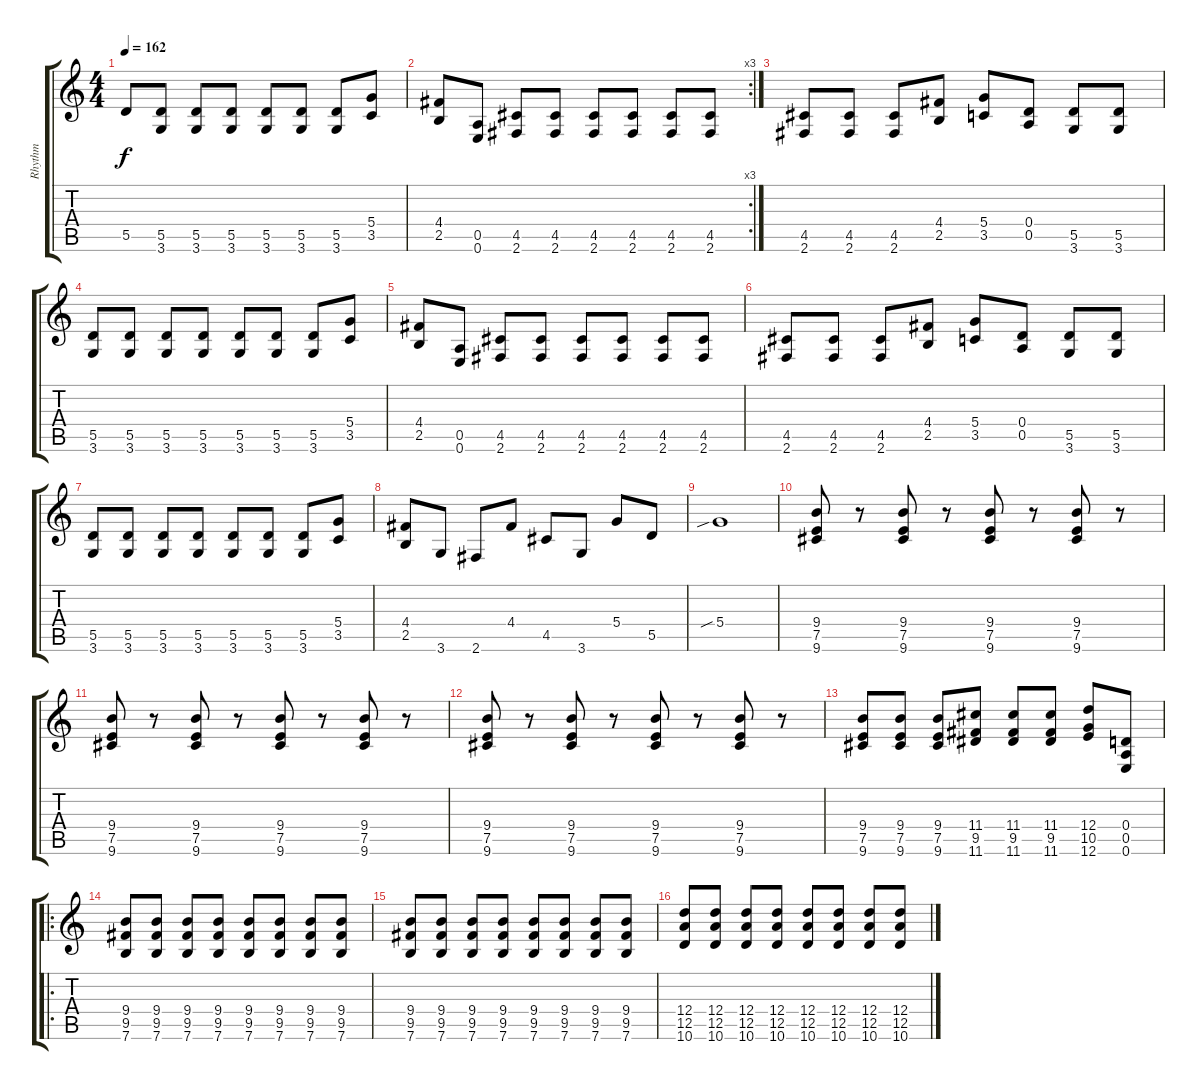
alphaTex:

\track ("Rhythm" "Rhythm") {instrument acousticguitarsteel}
\staff {score tabs}
\tuning (E4 B3 G3 D3 A2 E2) {hide}
\ts (4 4)
\tempo 162
\clef g2
\ks c
5.5.8{dy f} (5.5 3.6).8 (5.5 3.6).8 (5.5 3.6).8 (5.5 3.6).8 (5.5 3.6).8 (5.5 3.6).8 (5.4 3.5).8 |
\rc 3
(4.4 2.5).8 (0.5 0.6).8 (4.5 2.6).8 (4.5 2.6).8 (4.5 2.6).8 (4.5 2.6).8 (4.5 2.6).8 (4.5 2.6).8 |
(4.5 2.6).8 (4.5 2.6).8 (4.5 2.6).8 (4.4 2.5).8 (5.4 3.5).8 (0.4 0.5).8 (5.5 3.6).8 (5.5 3.6).8 |
(5.5 3.6).8 (5.5 3.6).8 (5.5 3.6).8 (5.5 3.6).8 (5.5 3.6).8 (5.5 3.6).8 (5.5 3.6).8 (5.4 3.5).8 |
(4.4 2.5).8 (0.5 0.6).8 (4.5 2.6).8 (4.5 2.6).8 (4.5 2.6).8 (4.5 2.6).8 (4.5 2.6).8 (4.5 2.6).8 |
(4.5 2.6).8 (4.5 2.6).8 (4.5 2.6).8 (4.4 2.5).8 (5.4 3.5).8 (0.4 0.5).8 (5.5 3.6).8 (5.5 3.6).8 |
(5.5 3.6).8 (5.5 3.6).8 (5.5 3.6).8 (5.5 3.6).8 (5.5 3.6).8 (5.5 3.6).8 (5.5 3.6).8 (5.4 3.5).8 |
(4.4 2.5).8 3.6.8 2.6.8 4.4.8 4.5.8 3.6.8 5.4.8 5.5.8 |
5.4{sib}.1 |
(9.4 7.5 9.6).8 r.8 (9.4 7.5 9.6).8 r.8 (9.4 7.5 9.6).8 r.8 (9.4 7.5 9.6).8 r.8 |
(9.4 7.5 9.6).8 r.8 (9.4 7.5 9.6).8 r.8 (9.4 7.5 9.6).8 r.8 (9.4 7.5 9.6).8 r.8 |
(9.4 7.5 9.6).8 r.8 (9.4 7.5 9.6).8 r.8 (9.4 7.5 9.6).8 r.8 (9.4 7.5 9.6).8 r.8 |
(9.4 7.5 9.6).8 (9.4 7.5 9.6).8 (9.4 7.5 9.6).8 (11.4 9.5 11.6).8 (11.4 9.5 11.6).8 (11.4 9.5 11.6).8 (12.4 10.5 12.6).8 (0.4 0.5 0.6).8 |
\ro
(9.4 9.5 7.6).8 (9.4 9.5 7.6).8 (9.4 9.5 7.6).8 (9.4 9.5 7.6).8 (9.4 9.5 7.6).8 (9.4 9.5 7.6).8 (9.4 9.5 7.6).8 (9.4 9.5 7.6).8 |
(9.4 9.5 7.6).8 (9.4 9.5 7.6).8 (9.4 9.5 7.6).8 (9.4 9.5 7.6).8 (9.4 9.5 7.6).8 (9.4 9.5 7.6).8 (9.4 9.5 7.6).8 (9.4 9.5 7.6).8 |
(12.4 12.5 10.6).8 (12.4 12.5 10.6).8 (12.4 12.5 10.6).8 (12.4 12.5 10.6).8 (12.4 12.5 10.6).8 (12.4 12.5 10.6).8 (12.4 12.5 10.6).8 (12.4 12.5 10.6).8
